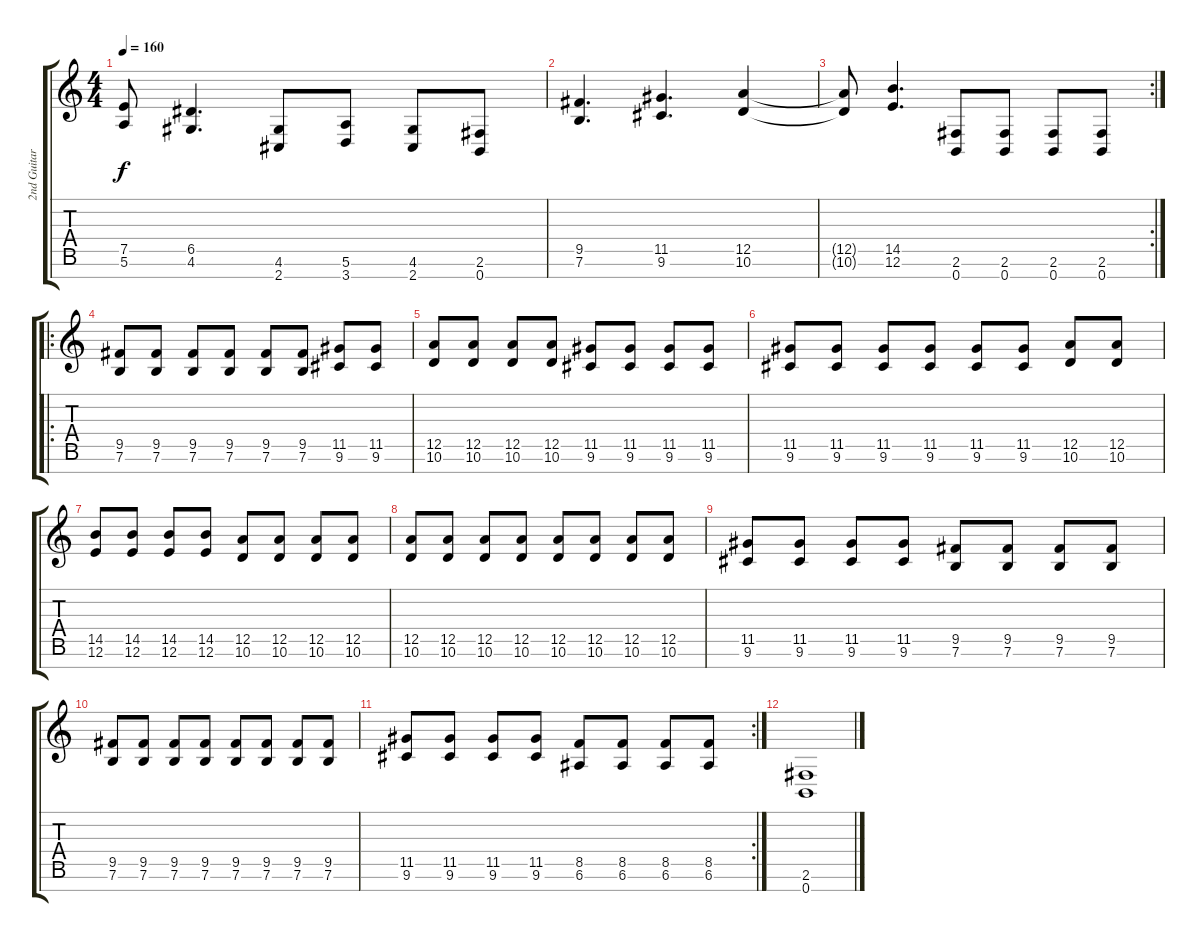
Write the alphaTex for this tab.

\track ("2nd Guitar" "2nd Guitar") {instrument distortionguitar}
\staff {score tabs}
\tuning (E4 B3 G3 D3 A2 E2 B1) {hide}
\ts (4 4)
\tempo 160
\clef g2
\ks c
(7.5{t} 5.6{t}).8{dy f} (6.5 4.6).4{d} (4.6 2.7).8 (5.6 3.7).8 (4.6 2.7).8 (2.6 0.7).8 |
(9.5 7.6).4{d} (11.5 9.6).4{d} (12.5 10.6).4 |
\rc 2
(12.5{t} 10.6{t}).8 (14.5 12.6).4{d} (2.6 0.7).8 (2.6 0.7).8 (2.6 0.7).8 (2.6 0.7).8 |
\ro
(9.5 7.6).8 (9.5 7.6).8 (9.5 7.6).8 (9.5 7.6).8 (9.5 7.6).8 (9.5 7.6).8 (11.5 9.6).8 (11.5 9.6).8 |
(12.5 10.6).8 (12.5 10.6).8 (12.5 10.6).8 (12.5 10.6).8 (11.5 9.6).8 (11.5 9.6).8 (11.5 9.6).8 (11.5 9.6).8 |
(11.5 9.6).8 (11.5 9.6).8 (11.5 9.6).8 (11.5 9.6).8 (11.5 9.6).8 (11.5 9.6).8 (12.5 10.6).8 (12.5 10.6).8 |
(14.5 12.6).8 (14.5 12.6).8 (14.5 12.6).8 (14.5 12.6).8 (12.5 10.6).8 (12.5 10.6).8 (12.5 10.6).8 (12.5 10.6).8 |
(12.5 10.6).8 (12.5 10.6).8 (12.5 10.6).8 (12.5 10.6).8 (12.5 10.6).8 (12.5 10.6).8 (12.5 10.6).8 (12.5 10.6).8 |
(11.5 9.6).8 (11.5 9.6).8 (11.5 9.6).8 (11.5 9.6).8 (9.5 7.6).8 (9.5 7.6).8 (9.5 7.6).8 (9.5 7.6).8 |
(9.5 7.6).8 (9.5 7.6).8 (9.5 7.6).8 (9.5 7.6).8 (9.5 7.6).8 (9.5 7.6).8 (9.5 7.6).8 (9.5 7.6).8 |
\rc 2
(11.5 9.6).8 (11.5 9.6).8 (11.5 9.6).8 (11.5 9.6).8 (8.5 6.6).8 (8.5 6.6).8 (8.5 6.6).8 (8.5 6.6).8 |
(2.6 0.7).1
